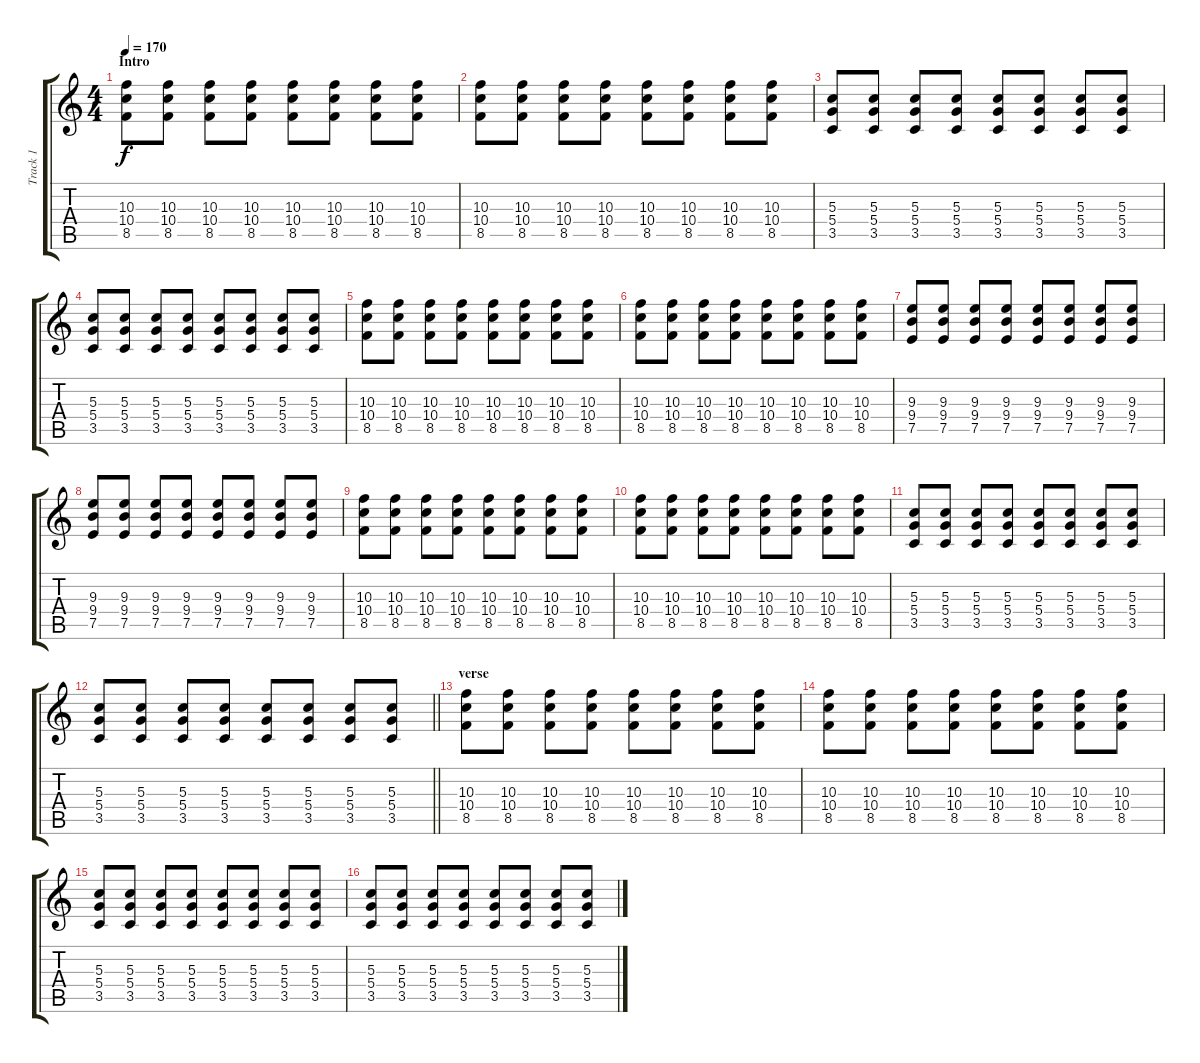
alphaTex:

\track ("Track 1" "Track 1") {instrument distortionguitar}
\staff {score tabs}
\tuning (E4 B3 G3 D3 A2 E2) {hide}
\ts (4 4)
\section ("" "Intro")
\tempo 170
\clef g2
\ks c
(10.3 10.4 8.5).8{dy f} (10.3 10.4 8.5).8 (10.3 10.4 8.5).8 (10.3 10.4 8.5).8 (10.3 10.4 8.5).8 (10.3 10.4 8.5).8 (10.3 10.4 8.5).8 (10.3 10.4 8.5).8 |
(10.3 10.4 8.5).8 (10.3 10.4 8.5).8 (10.3 10.4 8.5).8 (10.3 10.4 8.5).8 (10.3 10.4 8.5).8 (10.3 10.4 8.5).8 (10.3 10.4 8.5).8 (10.3 10.4 8.5).8 |
(5.3 5.4 3.5).8 (5.3 5.4 3.5).8 (5.3 5.4 3.5).8 (5.3 5.4 3.5).8 (5.3 5.4 3.5).8 (5.3 5.4 3.5).8 (5.3 5.4 3.5).8 (5.3 5.4 3.5).8 |
(5.3 5.4 3.5).8 (5.3 5.4 3.5).8 (5.3 5.4 3.5).8 (5.3 5.4 3.5).8 (5.3 5.4 3.5).8 (5.3 5.4 3.5).8 (5.3 5.4 3.5).8 (5.3 5.4 3.5).8 |
(10.3 10.4 8.5).8 (10.3 10.4 8.5).8 (10.3 10.4 8.5).8 (10.3 10.4 8.5).8 (10.3 10.4 8.5).8 (10.3 10.4 8.5).8 (10.3 10.4 8.5).8 (10.3 10.4 8.5).8 |
(10.3 10.4 8.5).8 (10.3 10.4 8.5).8 (10.3 10.4 8.5).8 (10.3 10.4 8.5).8 (10.3 10.4 8.5).8 (10.3 10.4 8.5).8 (10.3 10.4 8.5).8 (10.3 10.4 8.5).8 |
(9.3 9.4 7.5).8 (9.3 9.4 7.5).8 (9.3 9.4 7.5).8 (9.3 9.4 7.5).8 (9.3 9.4 7.5).8 (9.3 9.4 7.5).8 (9.3 9.4 7.5).8 (9.3 9.4 7.5).8 |
(9.3 9.4 7.5).8 (9.3 9.4 7.5).8 (9.3 9.4 7.5).8 (9.3 9.4 7.5).8 (9.3 9.4 7.5).8 (9.3 9.4 7.5).8 (9.3 9.4 7.5).8 (9.3 9.4 7.5).8 |
(10.3 10.4 8.5).8 (10.3 10.4 8.5).8 (10.3 10.4 8.5).8 (10.3 10.4 8.5).8 (10.3 10.4 8.5).8 (10.3 10.4 8.5).8 (10.3 10.4 8.5).8 (10.3 10.4 8.5).8 |
(10.3 10.4 8.5).8 (10.3 10.4 8.5).8 (10.3 10.4 8.5).8 (10.3 10.4 8.5).8 (10.3 10.4 8.5).8 (10.3 10.4 8.5).8 (10.3 10.4 8.5).8 (10.3 10.4 8.5).8 |
(5.3 5.4 3.5).8 (5.3 5.4 3.5).8 (5.3 5.4 3.5).8 (5.3 5.4 3.5).8 (5.3 5.4 3.5).8 (5.3 5.4 3.5).8 (5.3 5.4 3.5).8 (5.3 5.4 3.5).8 |
\barLineRight lightlight
(5.3 5.4 3.5).8 (5.3 5.4 3.5).8 (5.3 5.4 3.5).8 (5.3 5.4 3.5).8 (5.3 5.4 3.5).8 (5.3 5.4 3.5).8 (5.3 5.4 3.5).8 (5.3 5.4 3.5).8 |
\section ("" "verse")
(10.3 10.4 8.5).8 (10.3 10.4 8.5).8 (10.3 10.4 8.5).8 (10.3 10.4 8.5).8 (10.3 10.4 8.5).8 (10.3 10.4 8.5).8 (10.3 10.4 8.5).8 (10.3 10.4 8.5).8 |
(10.3 10.4 8.5).8 (10.3 10.4 8.5).8 (10.3 10.4 8.5).8 (10.3 10.4 8.5).8 (10.3 10.4 8.5).8 (10.3 10.4 8.5).8 (10.3 10.4 8.5).8 (10.3 10.4 8.5).8 |
(5.3 5.4 3.5).8 (5.3 5.4 3.5).8 (5.3 5.4 3.5).8 (5.3 5.4 3.5).8 (5.3 5.4 3.5).8 (5.3 5.4 3.5).8 (5.3 5.4 3.5).8 (5.3 5.4 3.5).8 |
(5.3 5.4 3.5).8 (5.3 5.4 3.5).8 (5.3 5.4 3.5).8 (5.3 5.4 3.5).8 (5.3 5.4 3.5).8 (5.3 5.4 3.5).8 (5.3 5.4 3.5).8 (5.3 5.4 3.5).8
